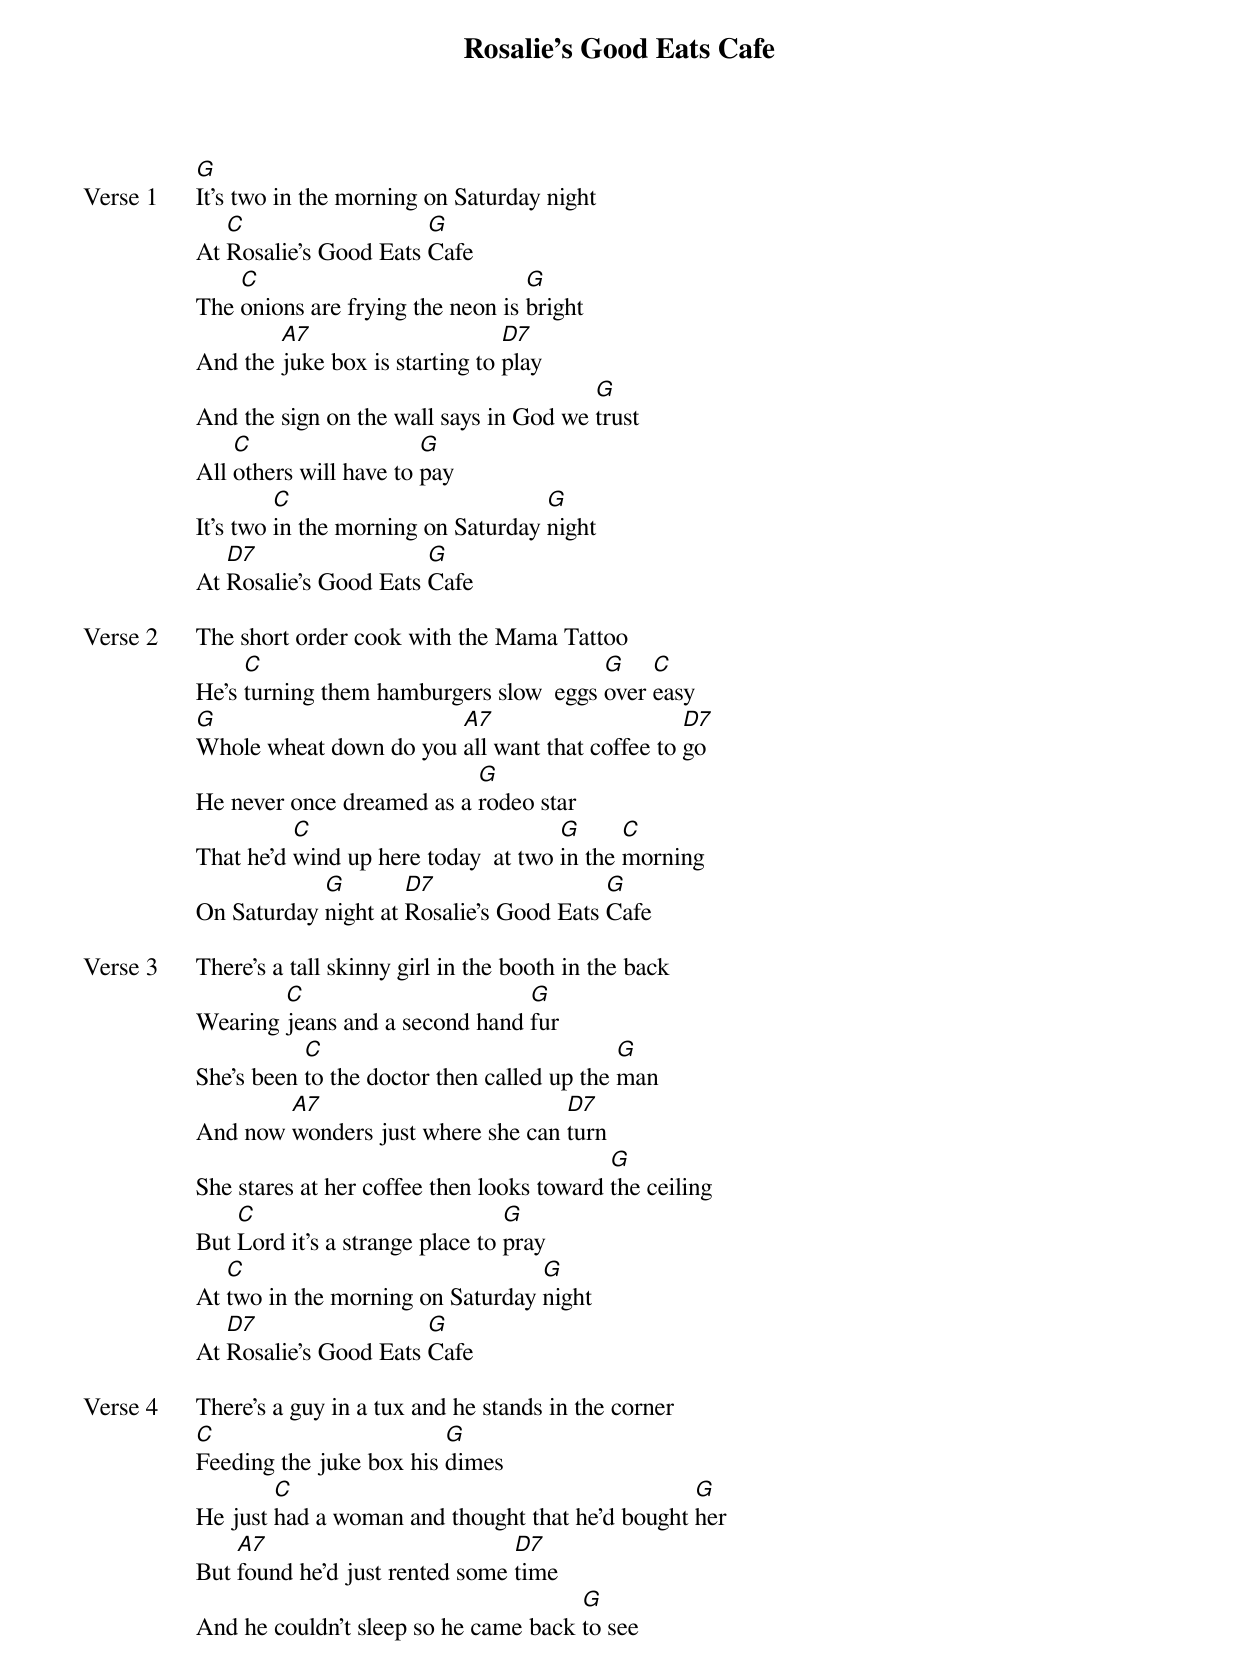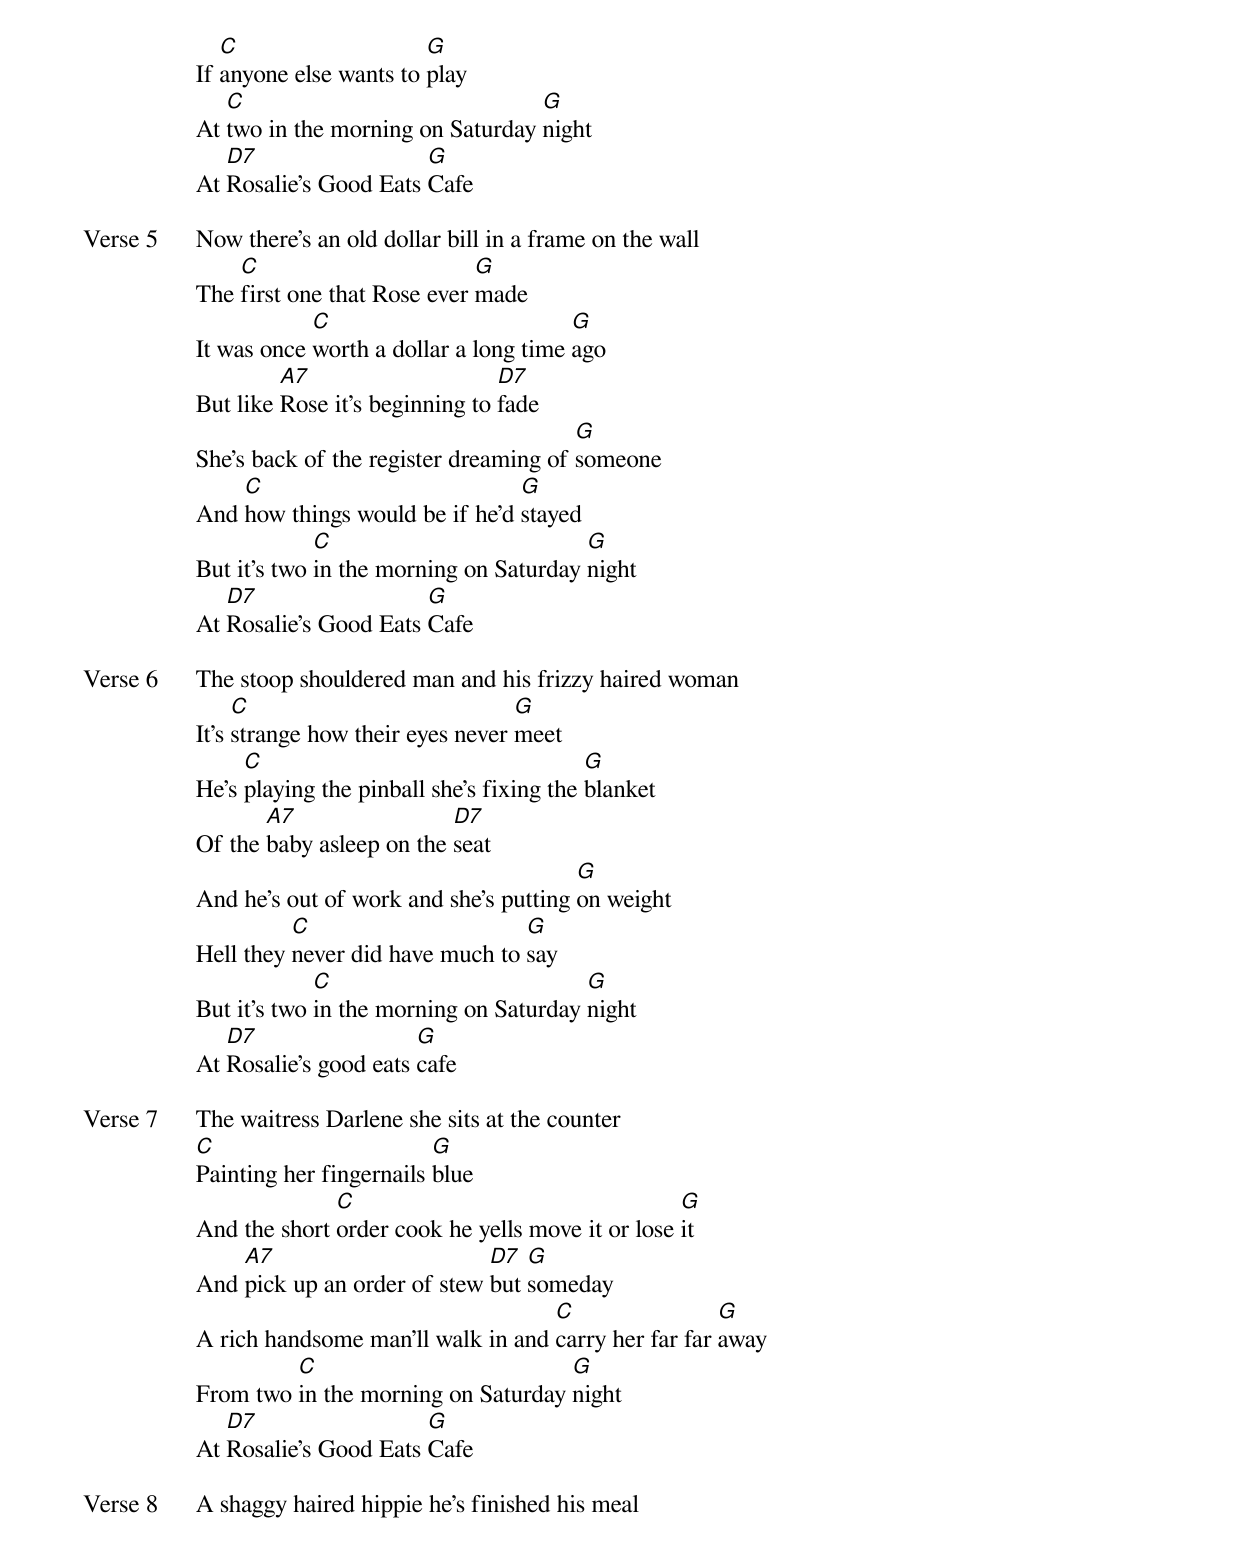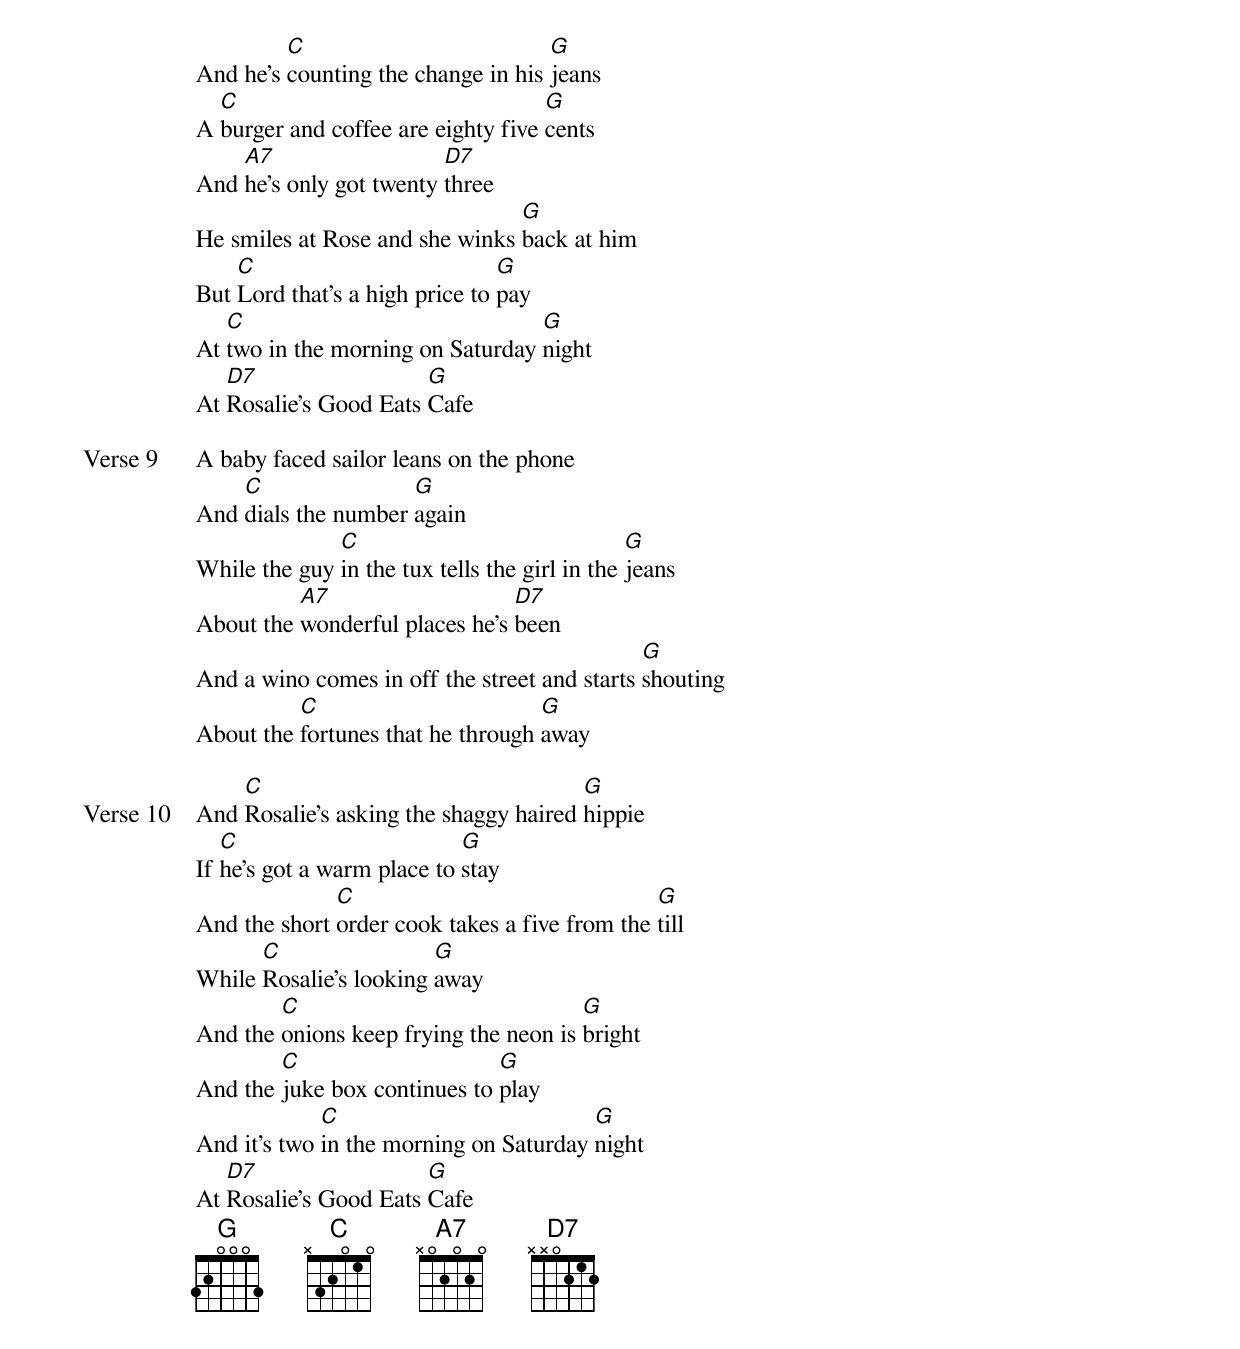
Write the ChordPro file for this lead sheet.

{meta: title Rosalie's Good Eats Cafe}
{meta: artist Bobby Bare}

{start_of_verse: Verse 1}
[G]It's two in the morning on Saturday night
At [C]Rosalie's Good Eats [G]Cafe
The [C]onions are frying the neon is [G]bright
And the [A7]juke box is starting to [D7]play
And the sign on the wall says in God we [G]trust
All [C]others will have to [G]pay
It's two [C]in the morning on Saturday [G]night
At [D7]Rosalie's Good Eats [G]Cafe
{end_of_verse}

{start_of_verse: Verse 2}
The short order cook with the Mama Tattoo
He's [C]turning them hamburgers slow  eggs [G]over [C]easy
[G]Whole wheat down do you [A7]all want that coffee to [D7]go
He never once dreamed as a [G]rodeo star
That he'd [C]wind up here today  at two [G]in the [C]morning
On Saturday [G]night at [D7]Rosalie's Good Eats [G]Cafe
{end_of_verse}

{start_of_verse: Verse 3}
There's a tall skinny girl in the booth in the back
Wearing [C]jeans and a second hand [G]fur
She's been [C]to the doctor then called up the [G]man
And now [A7]wonders just where she can [D7]turn
She stares at her coffee then looks toward [G]the ceiling
But [C]Lord it's a strange place to [G]pray
At [C]two in the morning on Saturday [G]night
At [D7]Rosalie's Good Eats [G]Cafe
{end_of_verse}

{start_of_verse: Verse 4}
There's a guy in a tux and he stands in the corner
[C]Feeding the juke box his [G]dimes
He just [C]had a woman and thought that he'd bought [G]her
But [A7]found he'd just rented some [D7]time
And he couldn't sleep so he came back [G]to see
If [C]anyone else wants to [G]play
At [C]two in the morning on Saturday [G]night
At [D7]Rosalie's Good Eats [G]Cafe
{end_of_verse}

{start_of_verse: Verse 5}
Now there's an old dollar bill in a frame on the wall
The [C]first one that Rose ever [G]made
It was once [C]worth a dollar a long time [G]ago
But like [A7]Rose it's beginning to [D7]fade
She's back of the register dreaming of [G]someone
And [C]how things would be if he'd [G]stayed
But it's two [C]in the morning on Saturday [G]night
At [D7]Rosalie's Good Eats [G]Cafe
{end_of_verse}

{start_of_verse: Verse 6}
The stoop shouldered man and his frizzy haired woman
It's [C]strange how their eyes never [G]meet
He's [C]playing the pinball she's fixing the [G]blanket
Of the [A7]baby asleep on the [D7]seat
And he's out of work and she's putting [G]on weight
Hell they [C]never did have much to [G]say
But it's two [C]in the morning on Saturday [G]night
At [D7]Rosalie's good eats [G]cafe
{end_of_verse}

{start_of_verse: Verse 7}
The waitress Darlene she sits at the counter
[C]Painting her fingernails [G]blue
And the short [C]order cook he yells move it or lose [G]it
And [A7]pick up an order of stew [D7]but [G]someday
A rich handsome man'll walk in and [C]carry her far far [G]away
From two [C]in the morning on Saturday [G]night
At [D7]Rosalie's Good Eats [G]Cafe
{end_of_verse}

{start_of_verse: Verse 8}
A shaggy haired hippie he's finished his meal
And he's [C]counting the change in his [G]jeans
A [C]burger and coffee are eighty five [G]cents
And [A7]he's only got twenty [D7]three
He smiles at Rose and she winks [G]back at him
But [C]Lord that's a high price to [G]pay
At [C]two in the morning on Saturday [G]night
At [D7]Rosalie's Good Eats [G]Cafe
{end_of_verse}

{start_of_verse: Verse 9}
A baby faced sailor leans on the phone
And [C]dials the number [G]again
While the guy [C]in the tux tells the girl in the [G]jeans
About the [A7]wonderful places he's [D7]been
And a wino comes in off the street and starts [G]shouting
About the [C]fortunes that he through [G]away
{end_of_verse}

{start_of_verse: Verse 10}
And [C]Rosalie's asking the shaggy haired [G]hippie
If [C]he's got a warm place to [G]stay
And the short [C]order cook takes a five from the [G]till
While [C]Rosalie's looking [G]away
And the [C]onions keep frying the neon is [G]bright
And the [C]juke box continues to [G]play
And it's two [C]in the morning on Saturday [G]night
At [D7]Rosalie's Good Eats [G]Cafe
{end_of_verse}
